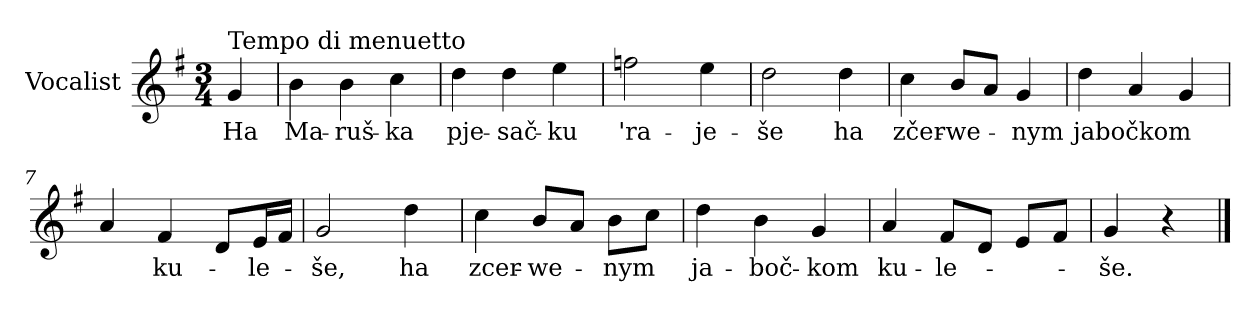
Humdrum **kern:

**kern	**text
*part1	*part1
*staff1	*staff1
*I"Vocalist	*
*k[f#]	*
*G:	*
*M3/4	*
=	=
!LO:TX:a:t=Tempo di menuetto	!
4g	Ha
=1	=1
4b	Ma-
4b	-ruš-
4cc	-ka
=2	=2
4dd	pje-
4dd	-sač-
4ee	-ku
=3	=3
2ffn	'ra-
4ee	-je-
=4	=4
2dd	-še
4dd	ha
=5	=5
4cc	zčer-
8bL	-we-
8aJ	.
4g	-nym
=6	=6
4dd	jabočkom
4a	.
4g	.
=7	=7
4a	.
4f#	ku-
8dL	.
16eL	-le-
16f#JJ	.
=8	=8
2g	-še,
4dd	ha
=9	=9
4cc	zcer-
8bL	-we-
8aJ	.
8bL	-nym
8ccJ	.
=10	=10
4dd	ja-
4b	-boč-
4g	-kom
=11	=11
4a	ku-
8f#L	-le-
8dJ	.
8eL	.
8f#J	.
=12	=12
4g	-še.
4r	.
==	==
*-	*-
